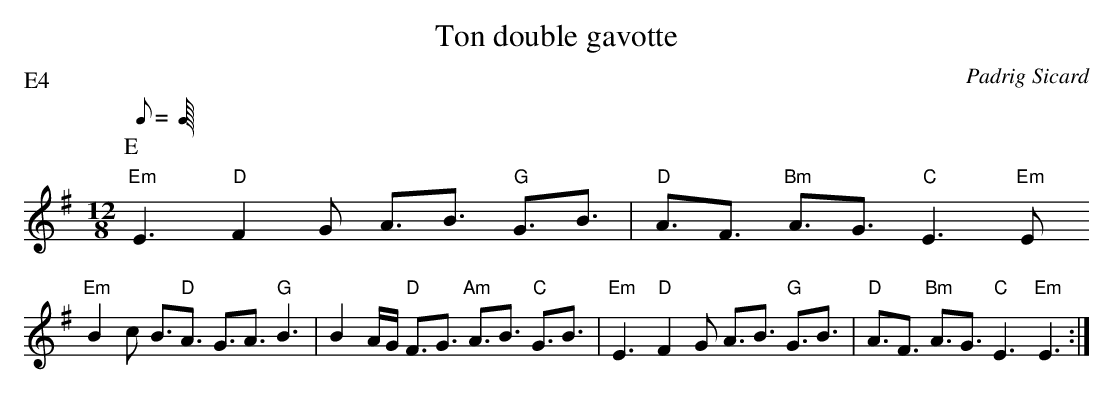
X:1
T:Ton double gavotte
C:Padrig Sicard
P:E4
M:12/8
Q:C3=156
K:G
P:E
"Em"E3 "D"F2 G A3/2B3/2 "G"G3/2B3/2|"D"A3/2F3/2 "Bm"A3/2G3/2 "C"E3 "Em"E
3::
"Em"B2 c B3/2"D"A3/2 G3/2A3/2 "G"B3|\
B2 A/2G/2 "D"F3/2G3/2 "Am"A3/2B3/2 "C"G3/2B3/2|\
"Em"E3 "D"F2 G A3/2B3/2 "G"G3/2B3/2|\
"D"A3/2F3/2 "Bm"A3/2G3/2 "C"E3 "Em"E3:|
\bigskip
